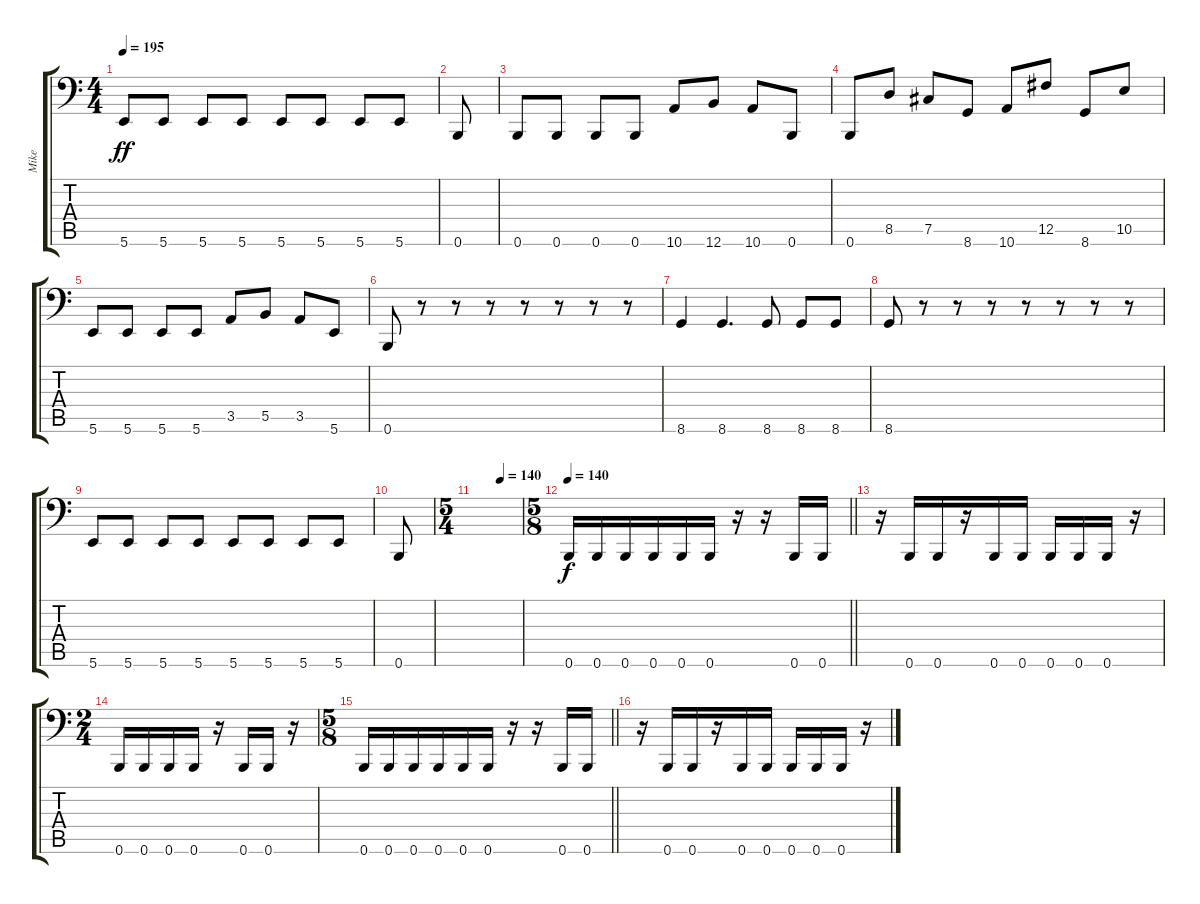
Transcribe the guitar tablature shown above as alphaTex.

\track ("Mike" "Mike") {instrument electricbassfinger}
\staff {score tabs}
\tuning (Db3 Ab2 E2 B1 Gb1 B0) {hide}
\ts (4 4)
\tempo 195
\clef f4
\ks c
5.6.8{dy ff} 5.6.8 5.6.8 5.6.8 5.6.8 5.6.8 5.6.8 5.6.8 |
0.6.8 |
0.6.8 0.6.8 0.6.8 0.6.8 10.6.8 12.6.8 10.6.8 0.6.8 |
0.6.8 8.5.8 7.5.8 8.6.8 10.6.8 12.5.8 8.6.8 10.5.8 |
5.6.8 5.6.8 5.6.8 5.6.8 3.5.8 5.5.8 3.5.8 5.6.8 |
0.6.8 r.8 r.8 r.8 r.8 r.8 r.8 r.8 |
8.6.4 8.6.4{d} 8.6.8 8.6.8 8.6.8 |
8.6.8 r.8 r.8 r.8 r.8 r.8 r.8 r.8 |
5.6.8 5.6.8 5.6.8 5.6.8 5.6.8 5.6.8 5.6.8 5.6.8 |
0.6.8 |
\ts (5 4)
\tempo (140 0.55)
|
\ts (5 8)
\tempo 140
\barLineRight lightlight
0.6.16{dy f} 0.6.16 0.6.16 0.6.16 0.6.16 0.6.16 r.16 r.16 0.6.16 0.6.16 |
r.16 0.6.16 0.6.16 r.16 0.6.16 0.6.16 0.6.16 0.6.16 0.6.16 r.16 |
\ts (2 4)
0.6.16 0.6.16 0.6.16 0.6.16 r.16 0.6.16 0.6.16 r.16 |
\ts (5 8)
\barLineRight lightlight
0.6.16 0.6.16 0.6.16 0.6.16 0.6.16 0.6.16 r.16 r.16 0.6.16 0.6.16 |
r.16 0.6.16 0.6.16 r.16 0.6.16 0.6.16 0.6.16 0.6.16 0.6.16 r.16
